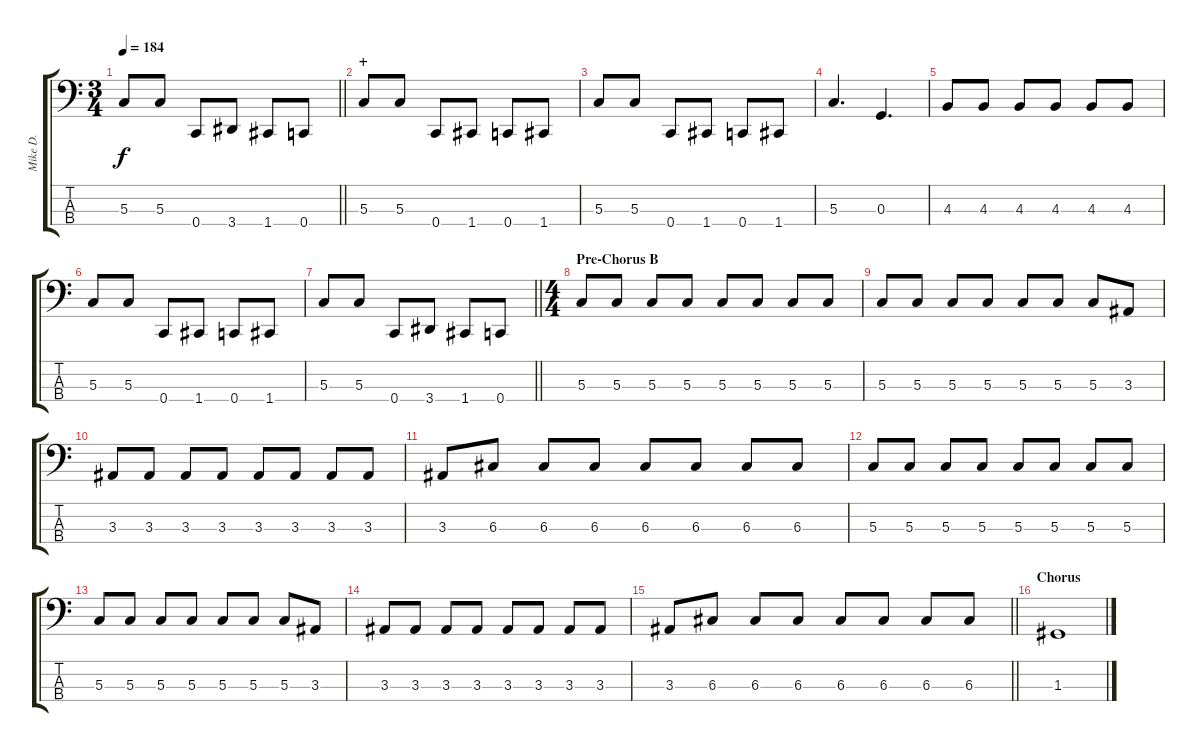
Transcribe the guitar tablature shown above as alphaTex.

\track ("Mike D." "Mike D.") {instrument electricbassfinger}
\staff {score tabs}
\tuning (F2 C2 G1 C1) {hide}
\ts (3 4)
\tempo 184
\clef f4
\barLineRight lightlight
\ks c
5.3.8{dy f} 5.3.8 0.4.8 3.4.8 1.4.8 0.4.8 |
\section ("" "+")
5.3.8 5.3.8 0.4.8 1.4.8 0.4.8 1.4.8 |
5.3.8 5.3.8 0.4.8 1.4.8 0.4.8 1.4.8 |
5.3.4{d} 0.3.4{d} |
4.3.8 4.3.8 4.3.8 4.3.8 4.3.8 4.3.8 |
5.3.8 5.3.8 0.4.8 1.4.8 0.4.8 1.4.8 |
\barLineRight lightlight
5.3.8 5.3.8 0.4.8 3.4.8 1.4.8 0.4.8 |
\ts (4 4)
\section ("" "Pre-Chorus B")
5.3.8 5.3.8 5.3.8 5.3.8 5.3.8 5.3.8 5.3.8 5.3.8 |
5.3.8 5.3.8 5.3.8 5.3.8 5.3.8 5.3.8 5.3.8 3.3.8 |
3.3.8 3.3.8 3.3.8 3.3.8 3.3.8 3.3.8 3.3.8 3.3.8 |
3.3.8 6.3.8 6.3.8 6.3.8 6.3.8 6.3.8 6.3.8 6.3.8 |
5.3.8 5.3.8 5.3.8 5.3.8 5.3.8 5.3.8 5.3.8 5.3.8 |
5.3.8 5.3.8 5.3.8 5.3.8 5.3.8 5.3.8 5.3.8 3.3.8 |
3.3.8 3.3.8 3.3.8 3.3.8 3.3.8 3.3.8 3.3.8 3.3.8 |
\barLineRight lightlight
3.3.8 6.3.8 6.3.8 6.3.8 6.3.8 6.3.8 6.3.8 6.3.8 |
\section ("" "Chorus")
1.3.1
